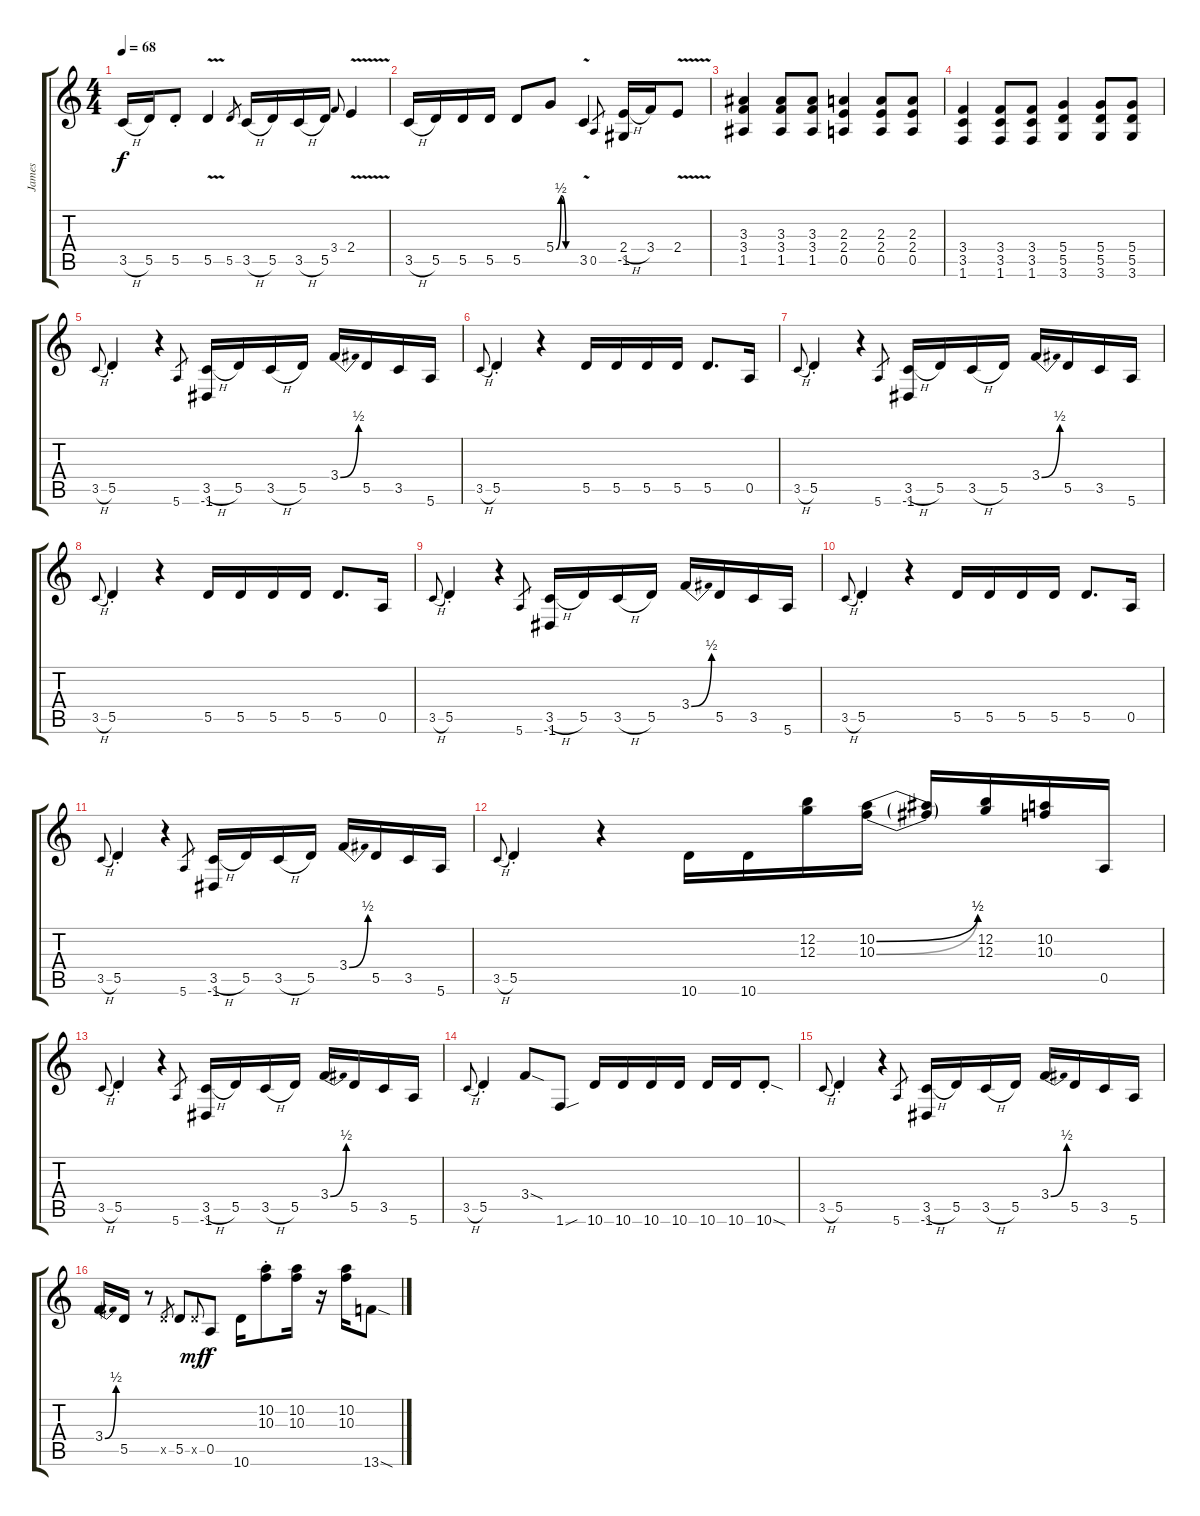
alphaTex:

\track ("James" "James") {instrument overdrivenguitar}
\staff {score tabs}
\tuning (E4 B3 G3 D3 A2 E2) {hide}
\ts (4 4)
\tempo 68
\clef g2
\ks c
3.5{h}.16{dy f} 5.5.16 5.5{st}.8 5.5{v}.4 5.5.8{gr} 3.5{h}.16 5.5.16 3.5{h}.16 5.5.16 3.4.8{gr onbeat} 2.4{v}.4 |
3.5{h}.16 5.5.16 5.5.16 5.5.16 5.5.8 5.4{be (custom 0 0 15 2 30 0 60 0)}.8 3.5{v}.4 0.5.8{gr} (2.4{h} -1.5).16 3.4.16 2.4{v}.8 |
(3.3 3.4 1.5).4 (3.3 3.4 1.5).8 (3.3 3.4 1.5).8 (2.3 2.4 0.5).4 (2.3 2.4 0.5).8 (2.3 2.4 0.5).8 |
(3.4 3.5 1.6).4 (3.4 3.5 1.6).8 (3.4 3.5 1.6).8 (5.4 5.5 3.6).4 (5.4 5.5 3.6).8 (5.4 5.5 3.6).8 |
3.5{h}.8{gr onbeat} 5.5{st}.4 r.4 5.6.8{gr} (3.5{h} -1.6).16 5.5.16 3.5{h}.16 5.5.16 3.4{be (bend 0 0 60 2)}.16 5.5.16 3.5.16 5.6.16 |
3.5{h}.8{gr onbeat} 5.5{st}.4 r.4 5.5.16 5.5.16 5.5.16 5.5.16 5.5.8{d} 0.5.16 |
3.5{h}.8{gr onbeat} 5.5{st}.4 r.4 5.6.8{gr} (3.5{h} -1.6).16 5.5.16 3.5{h}.16 5.5.16 3.4{be (bend 0 0 60 2)}.16 5.5.16 3.5.16 5.6.16 |
3.5{h}.8{gr onbeat} 5.5{st}.4 r.4 5.5.16 5.5.16 5.5.16 5.5.16 5.5.8{d} 0.5.16 |
3.5{h}.8{gr onbeat} 5.5{st}.4 r.4 5.6.8{gr} (3.5{h} -1.6).16 5.5.16 3.5{h}.16 5.5.16 3.4{be (bend 0 0 60 2)}.16 5.5.16 3.5.16 5.6.16 |
3.5{h}.8{gr onbeat} 5.5{st}.4 r.4 5.5.16 5.5.16 5.5.16 5.5.16 5.5.8{d} 0.5.16 |
3.5{h}.8{gr onbeat} 5.5{st}.4 r.4 5.6.8{gr} (3.5{h} -1.6).16 5.5.16 3.5{h}.16 5.5.16 3.4{be (bend 0 0 60 2)}.16 5.5.16 3.5.16 5.6.16 |
3.5{h}.8{gr onbeat} 5.5{st}.4 r.4 10.6.16 10.6.16 (12.2 12.3).16 (10.2{be (bend 0 0 60 2)} 10.3{be (bend 0 0 60 2)}).16 (10.2{t} 10.3{t}).16 (12.2 12.3).16 (10.2 10.3).16 0.5.16 |
3.5{h}.8{gr onbeat} 5.5{st}.4 r.4 5.6.8{gr} (3.5{h} -1.6).16 5.5.16 3.5{h}.16 5.5.16 3.4{be (bend 0 0 60 2)}.16 5.5.16 3.5.16 5.6.16 |
3.5{h}.8{gr onbeat} 5.5{st}.4 3.4{sod}.8 1.6{sou}.8 10.6.16 10.6.16 10.6.16 10.6.16 10.6.16 10.6.16 10.6{sod st}.8 |
3.5{h}.8{gr onbeat} 5.5{st}.4 r.4 5.6.8{gr} (3.5{h} -1.6).16 5.5.16 3.5{h}.16 5.5.16 3.4{be (bend 0 0 60 2)}.16 5.5.16 3.5.16 5.6.16 |
3.4{be (bend 0 0 60 2)}.16 5.5.16 r.8 5.5{x}.8{gr} 5.5.8 5.5{x}.8{gr onbeat dy mf} 0.5.8{dy f} 10.6.16 (10.2{st} 10.3{st}).8 (10.2 10.3).16 r.16 (10.2 10.3).16 13.6{sod}.8
